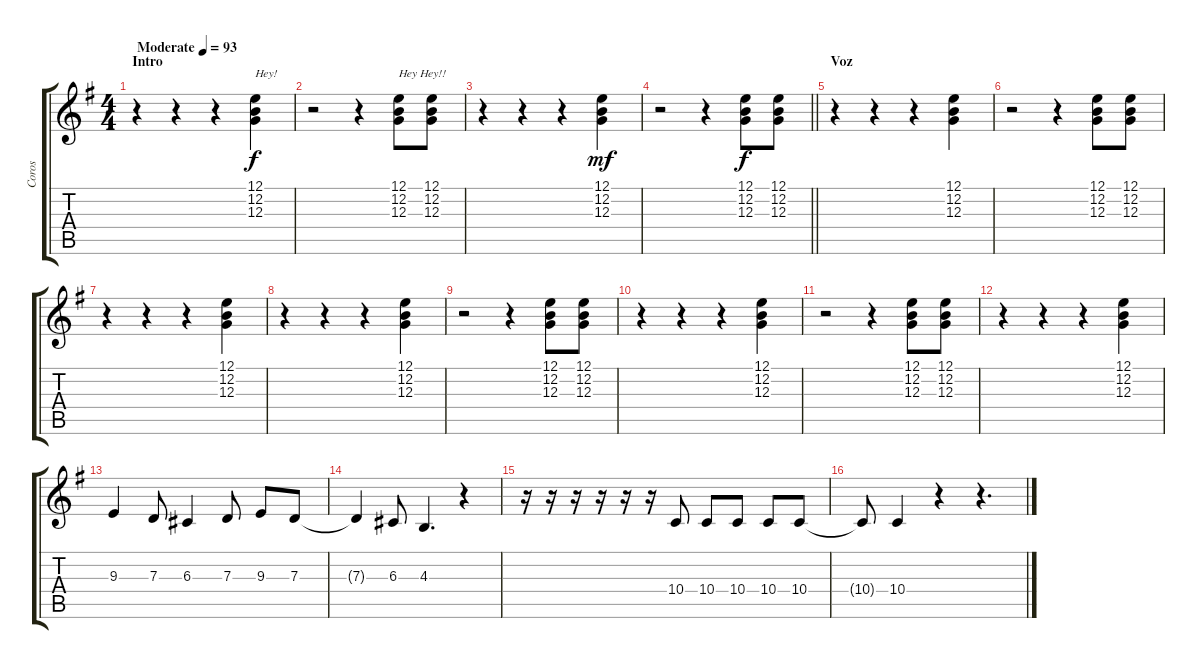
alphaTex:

\track ("Coros" "Coros") {instrument synthbrass1}
\staff {score tabs}
\tuning (E4 B3 G3 D3 A2 E2) {hide}
\ts (4 4)
\section ("" "Intro")
\tempo (93 "Moderate")
\clef g2
\ks eminor
r.4{dy f instrument synthbrass1} r.4 r.4 (12.1 12.2 12.3).4{txt "Hey!"} |
r.2 r.4 (12.1 12.2 12.3).8{txt "Hey Hey!!"} (12.1 12.2 12.3).8 |
r.4 r.4 r.4 (12.1 12.2 12.3).4{dy mf} |
\barLineRight lightlight
r.2 r.4 (12.1 12.2 12.3).8{dy f} (12.1 12.2 12.3).8 |
\section ("" "Voz")
r.4 r.4 r.4 (12.1 12.2 12.3).4 |
r.2 r.4 (12.1 12.2 12.3).8 (12.1 12.2 12.3).8 |
r.4 r.4 r.4 (12.1 12.2 12.3).4 |
r.4 r.4 r.4 (12.1 12.2 12.3).4 |
r.2 r.4 (12.1 12.2 12.3).8 (12.1 12.2 12.3).8 |
r.4 r.4 r.4 (12.1 12.2 12.3).4 |
r.2 r.4 (12.1 12.2 12.3).8 (12.1 12.2 12.3).8 |
r.4 r.4 r.4 (12.1 12.2 12.3).4 |
9.3.4{volume 13} 7.3.8 6.3.4 7.3.8 9.3.8 7.3.8 |
7.3{t}.4 6.3.8 4.3.4{d} r.4 |
r.16 r.16 r.16 r.16 r.16 r.16 10.4.8 10.4.8 10.4.8 10.4.8 10.4.8 |
10.4{t}.8 10.4.4 r.4 r.4{d}
